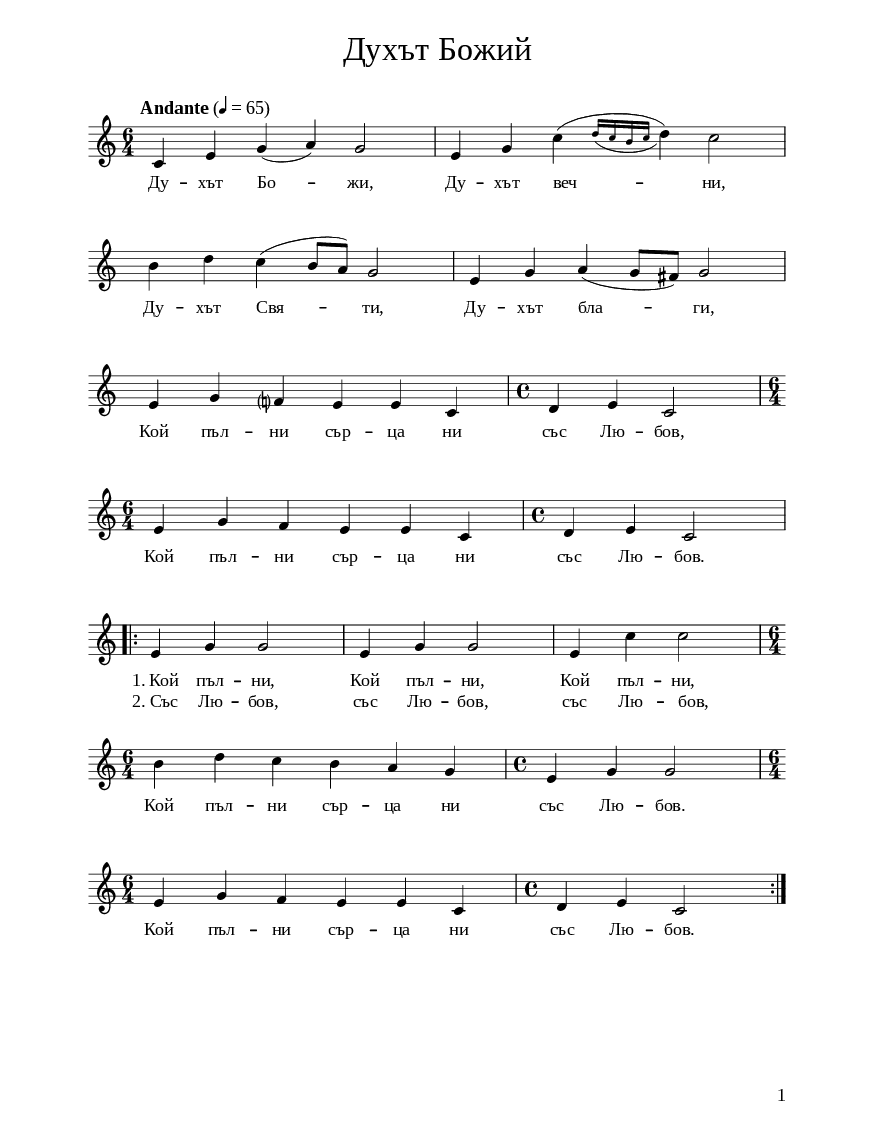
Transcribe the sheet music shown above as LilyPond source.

\version "2.24.2"

% include paper part and global functions
\include "include/globals.ily"

\bookpart {
  \label #'ref079
  \tocItem \markup "Духът Божий"
  \include "include/bookpart-paper.ily"
  \score {
    \include "include/score-layout.ily"

    \new Voice \relative c' {
      \clef treble
      \key c \major
      \time 6/4
      \tempoFunc "Andante" 4 "65"
      
      c4 e g (a ) g2 | e4 g c4 ( \acciaccatura {d16c b c}) d4 c2 \break

      b4 d c (b8 a ) g2 | e 4 g a ( g8 fis ) g2 \break

      e4 g f? e e c | \time 4/4 d e c2 \break

      \time 6/4  e4 g f e e c | \time 4/4 d e c2 \break

      \bar ".|:-|"
      e4 g g2 | e4 g g2 | e4 c' c2 | \break

      \time 6/4  b4 d c b a g | \time 4/4 e g g2 | \break

      \time 6/4 e4 g f e e c | \time 4/4 d e c2 \break

      \bar ":|."


    }

    \addlyrics {
      Ду -- хът Бо -- жи, Ду -- хът веч -- ни,

      Ду -- хът Свя -- ти, Ду -- хът бла -- ги,

      Кой пъл -- ни сър -- ца ни със Лю -- бов,

      Кой пъл -- ни сър -- ца ни със Лю -- бов.

      "1. Кой" пъл -- ни, Кой пъл -- ни, Кой пъл -- ни,

      Кой пъл -- ни сър -- ца ни със Лю -- бов.

      Кой пъл -- ни сър -- ца ни със Лю -- бов.
    }

    \addlyrics {
      " " " " " " " " " " " " " " " "

      " " " " " " " " " " " " " " " "

      " " " " " " " " " " " " " " " " " "

      " " " " " " " " " " " " " " " " " "

      "2. Със" Лю -- бов, със Лю -- бов, със Лю -- бов,

      " " " " " " " " " " " " " " " " " "

      " " " " " " " " " " " " " " " " " "
    }

    \header {
      title = \titleFunc "Духът Божий" "Duhăt Božij"
    }

    \midi{}

  } % score

} % bookpart
